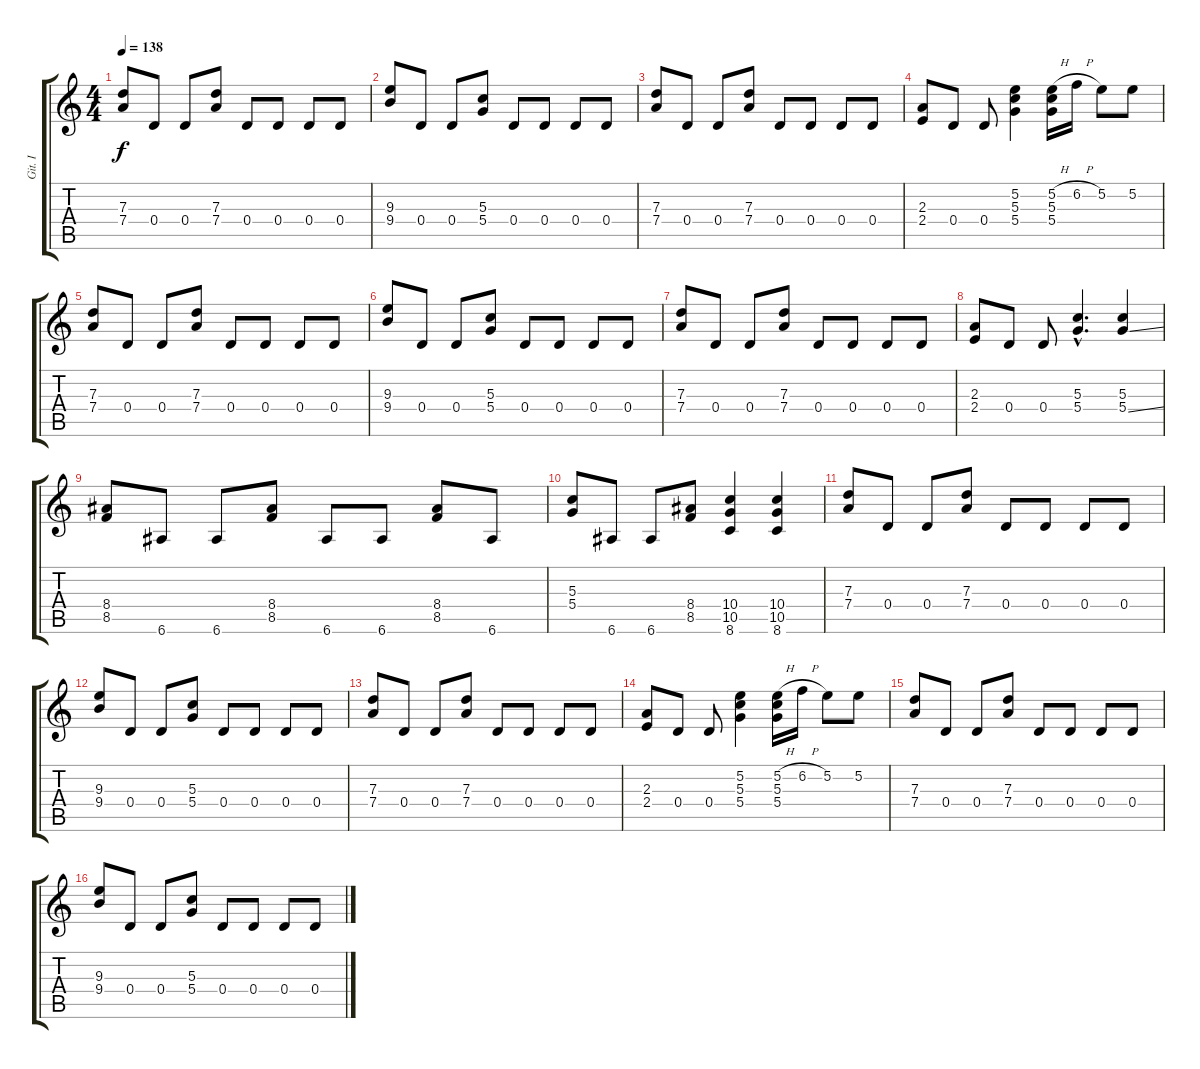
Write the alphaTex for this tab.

\track ("Git. I" "Git. I") {instrument overdrivenguitar}
\staff {score tabs}
\tuning (E4 B3 G3 D3 A2 E2) {hide}
\ts (4 4)
\tempo 138
\clef g2
\ks c
(7.3 7.4).8{dy f instrument overdrivenguitar} 0.4.8 0.4.8 (7.3 7.4).8 0.4.8 0.4.8 0.4.8 0.4.8 |
(9.3 9.4).8 0.4.8 0.4.8 (5.3 5.4).8 0.4.8 0.4.8 0.4.8 0.4.8 |
(7.3 7.4).8 0.4.8 0.4.8 (7.3 7.4).8 0.4.8 0.4.8 0.4.8 0.4.8 |
(2.3 2.4).8 0.4.8 0.4.8 (5.2 5.3 5.4).4 (5.2{h} 5.3 5.4).16 6.2{h}.16 5.2.8 5.2.8 |
(7.3 7.4).8 0.4.8 0.4.8 (7.3 7.4).8 0.4.8 0.4.8 0.4.8 0.4.8 |
(9.3 9.4).8 0.4.8 0.4.8 (5.3 5.4).8 0.4.8 0.4.8 0.4.8 0.4.8 |
(7.3 7.4).8 0.4.8 0.4.8 (7.3 7.4).8 0.4.8 0.4.8 0.4.8 0.4.8 |
(2.3 2.4).8 0.4.8 0.4.8 (5.3{hac} 5.4{hac}).4{d} (5.3 5.4{ss}).4 |
(8.4 8.5).8 6.6.8 6.6.8 (8.4 8.5).8 6.6.8 6.6.8 (8.4 8.5).8 6.6.8 |
(5.3 5.4).8 6.6.8 6.6.8 (8.4 8.5).8 (10.4 10.5 8.6).4 (10.4 10.5 8.6).4 |
(7.3 7.4).8 0.4.8 0.4.8 (7.3 7.4).8 0.4.8 0.4.8 0.4.8 0.4.8 |
(9.3 9.4).8 0.4.8 0.4.8 (5.3 5.4).8 0.4.8 0.4.8 0.4.8 0.4.8 |
(7.3 7.4).8 0.4.8 0.4.8 (7.3 7.4).8 0.4.8 0.4.8 0.4.8 0.4.8 |
(2.3 2.4).8 0.4.8 0.4.8 (5.2 5.3 5.4).4 (5.2{h} 5.3 5.4).16 6.2{h}.16 5.2.8 5.2.8 |
(7.3 7.4).8 0.4.8 0.4.8 (7.3 7.4).8 0.4.8 0.4.8 0.4.8 0.4.8 |
(9.3 9.4).8 0.4.8 0.4.8 (5.3 5.4).8 0.4.8 0.4.8 0.4.8 0.4.8
